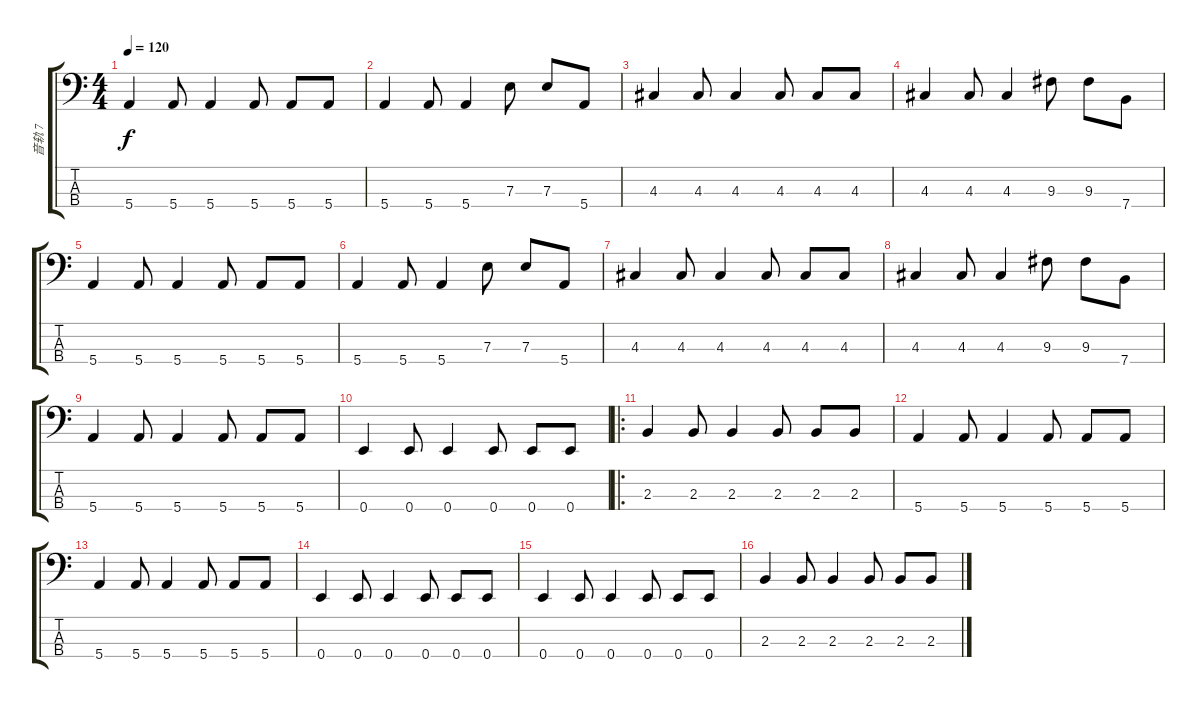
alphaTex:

\track ("音轨 7" "音轨 7") {instrument electricbassfinger}
\staff {score tabs}
\tuning (G2 D2 A1 E1) {hide}
\ts (4 4)
\tempo 120
\clef f4
\ks c
5.4.4{dy f} 5.4.8 5.4.4 5.4.8 5.4.8 5.4.8 |
5.4.4 5.4.8 5.4.4 7.3.8 7.3.8 5.4.8 |
4.3.4 4.3.8 4.3.4 4.3.8 4.3.8 4.3.8 |
4.3.4 4.3.8 4.3.4 9.3.8 9.3.8 7.4.8 |
5.4.4 5.4.8 5.4.4 5.4.8 5.4.8 5.4.8 |
5.4.4 5.4.8 5.4.4 7.3.8 7.3.8 5.4.8 |
4.3.4 4.3.8 4.3.4 4.3.8 4.3.8 4.3.8 |
4.3.4 4.3.8 4.3.4 9.3.8 9.3.8 7.4.8 |
5.4.4 5.4.8 5.4.4 5.4.8 5.4.8 5.4.8 |
0.4.4 0.4.8 0.4.4 0.4.8 0.4.8 0.4.8 |
\ro
2.3.4 2.3.8 2.3.4 2.3.8 2.3.8 2.3.8 |
5.4.4 5.4.8 5.4.4 5.4.8 5.4.8 5.4.8 |
5.4.4 5.4.8 5.4.4 5.4.8 5.4.8 5.4.8 |
0.4.4 0.4.8 0.4.4 0.4.8 0.4.8 0.4.8 |
0.4.4 0.4.8 0.4.4 0.4.8 0.4.8 0.4.8 |
2.3.4 2.3.8 2.3.4 2.3.8 2.3.8 2.3.8
